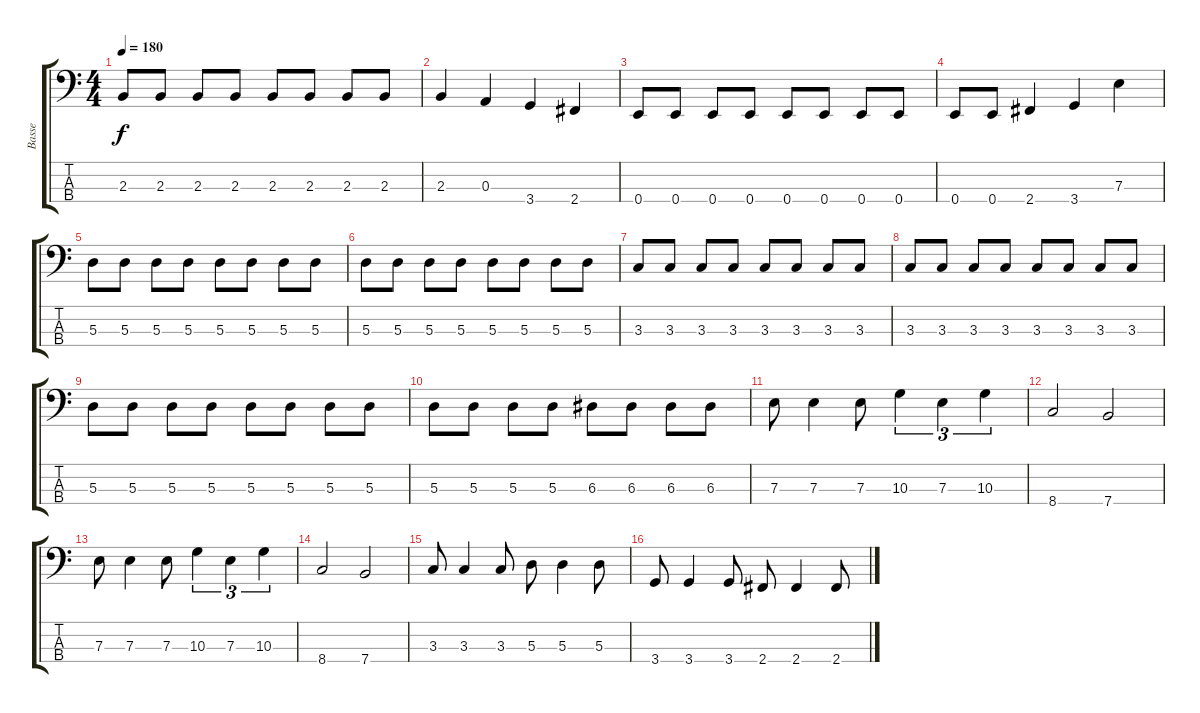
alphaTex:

\track ("Basse" "Basse") {instrument electricbassfinger}
\staff {score tabs}
\tuning (G2 D2 A1 E1) {hide}
\ts (4 4)
\tempo 180
\clef f4
\ks c
2.3.8{dy f} 2.3.8 2.3.8 2.3.8 2.3.8 2.3.8 2.3.8 2.3.8 |
2.3.4 0.3.4 3.4.4 2.4.4 |
0.4.8 0.4.8 0.4.8 0.4.8 0.4.8 0.4.8 0.4.8 0.4.8 |
0.4.8 0.4.8 2.4.4 3.4.4 7.3.4 |
5.3.8 5.3.8 5.3.8 5.3.8 5.3.8 5.3.8 5.3.8 5.3.8 |
5.3.8 5.3.8 5.3.8 5.3.8 5.3.8 5.3.8 5.3.8 5.3.8 |
3.3.8 3.3.8 3.3.8 3.3.8 3.3.8 3.3.8 3.3.8 3.3.8 |
3.3.8 3.3.8 3.3.8 3.3.8 3.3.8 3.3.8 3.3.8 3.3.8 |
5.3.8 5.3.8 5.3.8 5.3.8 5.3.8 5.3.8 5.3.8 5.3.8 |
5.3.8 5.3.8 5.3.8 5.3.8 6.3.8 6.3.8 6.3.8 6.3.8 |
7.3.8 7.3.4 7.3.8 10.3.4{tu (3 2)} 7.3.4{tu (3 2)} 10.3.4{tu (3 2)} |
8.4.2 7.4.2 |
7.3.8 7.3.4 7.3.8 10.3.4{tu (3 2)} 7.3.4{tu (3 2)} 10.3.4{tu (3 2)} |
8.4.2 7.4.2 |
3.3.8 3.3.4 3.3.8 5.3.8 5.3.4 5.3.8 |
3.4.8 3.4.4 3.4.8 2.4.8 2.4.4 2.4.8
